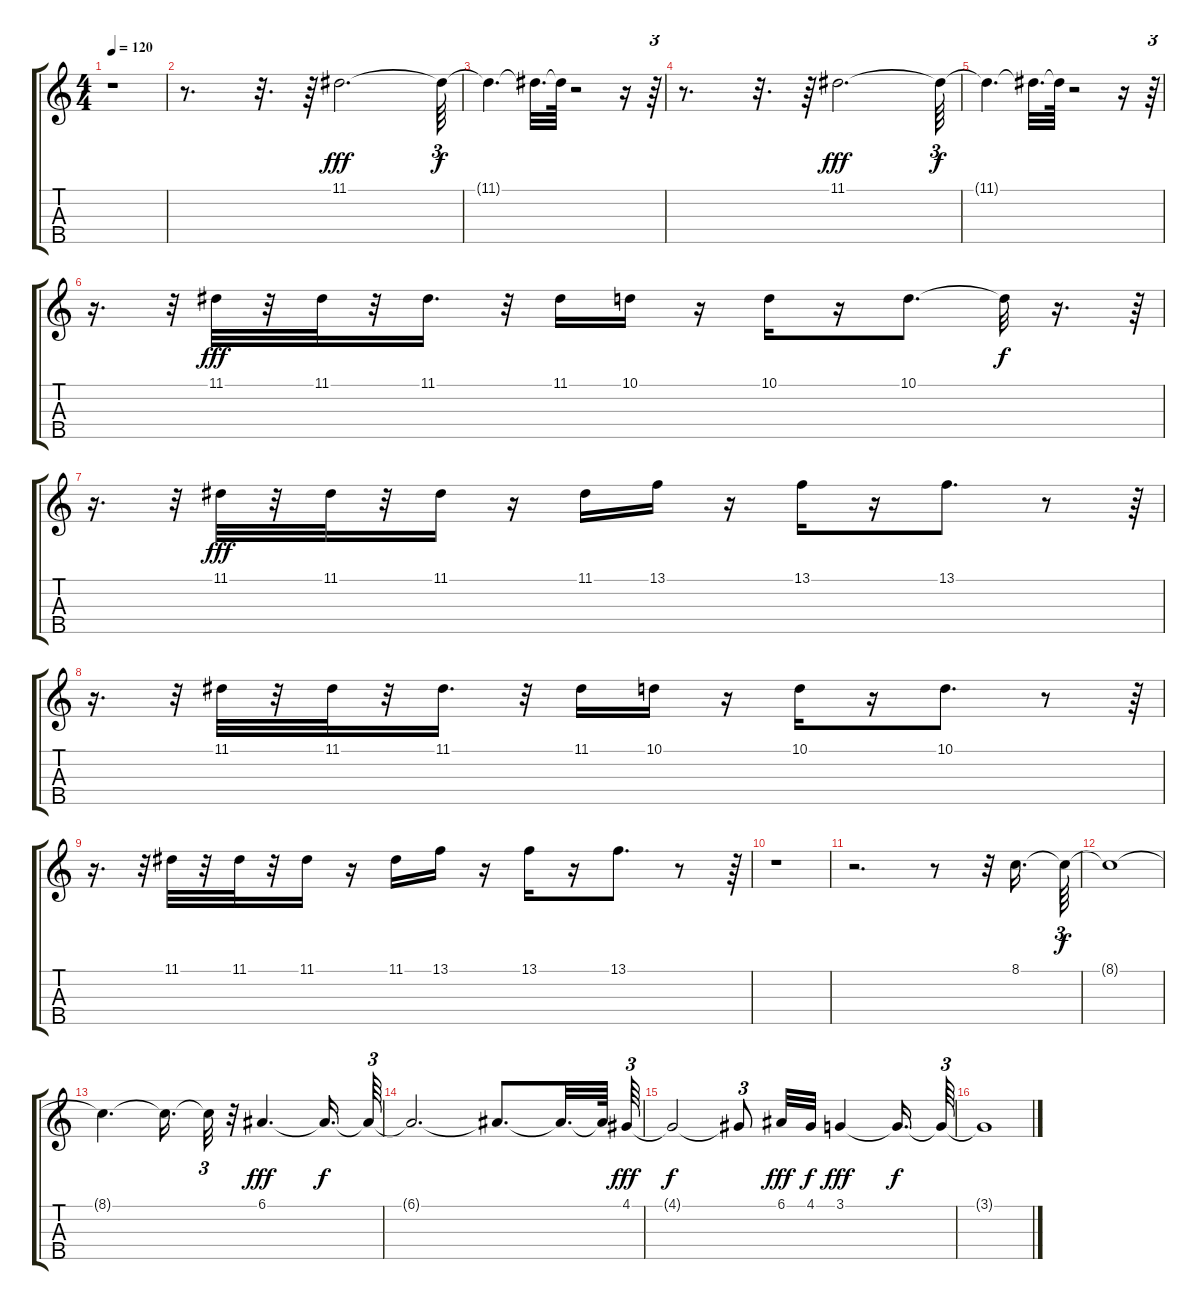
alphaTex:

\track "" {instrument tenorsax}
\staff {score tabs}
\tuning (E4 B3 G3 D3 A2) {hide}
\ts (4 4)
\tempo 120
\clef g2
\ks c
r.1{dy fff} |
r.8{d} r.32{d} r.64 11.1.2{d} 11.1{t}.64{tu (3 2) dy f} |
11.1{t}.4{d} 11.1{t}.32{d} 11.1{t}.64 r.2 r.16 r.64{tu (3 2)} |
r.8{d} r.32{d} r.64 11.1.2{d dy fff} 11.1{t}.64{tu (3 2) dy f} |
11.1{t}.4{d} 11.1{t}.32{d} 11.1{t}.64 r.2 r.16 r.64{tu (3 2)} |
r.16{d} r.32{tu (3 2)} 11.1.32{dy fff} r.32 11.1.32 r.32 11.1.16{d} r.32 11.1.16 10.1.16 r.16 10.1.16 r.16 10.1.8{d} 10.1{t}.32{dy f} r.16{d} r.64{tu (3 2)} |
r.16{d} r.32{tu (3 2)} 11.1.32{dy fff} r.32 11.1.32 r.32 11.1.16 r.16 11.1.16 13.1.16 r.16 13.1.16 r.16 13.1.8{d} r.8 r.64{tu (3 2)} |
r.16{d} r.32{tu (3 2)} 11.1.32 r.32 11.1.32 r.32 11.1.16{d} r.32 11.1.16 10.1.16 r.16 10.1.16 r.16 10.1.8{d} r.8 r.64{tu (3 2)} |
r.16{d} r.32{tu (3 2)} 11.1.32 r.32 11.1.32 r.32 11.1.16 r.16 11.1.16 13.1.16 r.16 13.1.16 r.16 13.1.8{d} r.8 r.64{tu (3 2)} |
r.1 |
r.2{d} r.8 r.32{tu (3 2)} 8.1.16{d} 8.1{t}.64{tu (3 2) dy f} |
8.1{t}.1 |
8.1{t}.4{d} 8.1{t}.16{d} 8.1{t}.32{tu (3 2)} r.32 6.1.4{d dy fff} 6.1{t}.16{d dy f} 6.1{t}.64{tu (3 2)} |
6.1{t}.2{d} 6.1{t}.8{d} 6.1{t}.32{d} 6.1{t}.64 4.1.64{tu (3 2) dy fff} |
4.1{t}.2{dy f} 4.1{t}.8{tu (3 2)} 6.1.32{dy fff} 4.1.32{dy f} 3.1.4{dy fff} 3.1{t}.16{d dy f} 3.1{t}.64{tu (3 2)} |
3.1{t}.1
